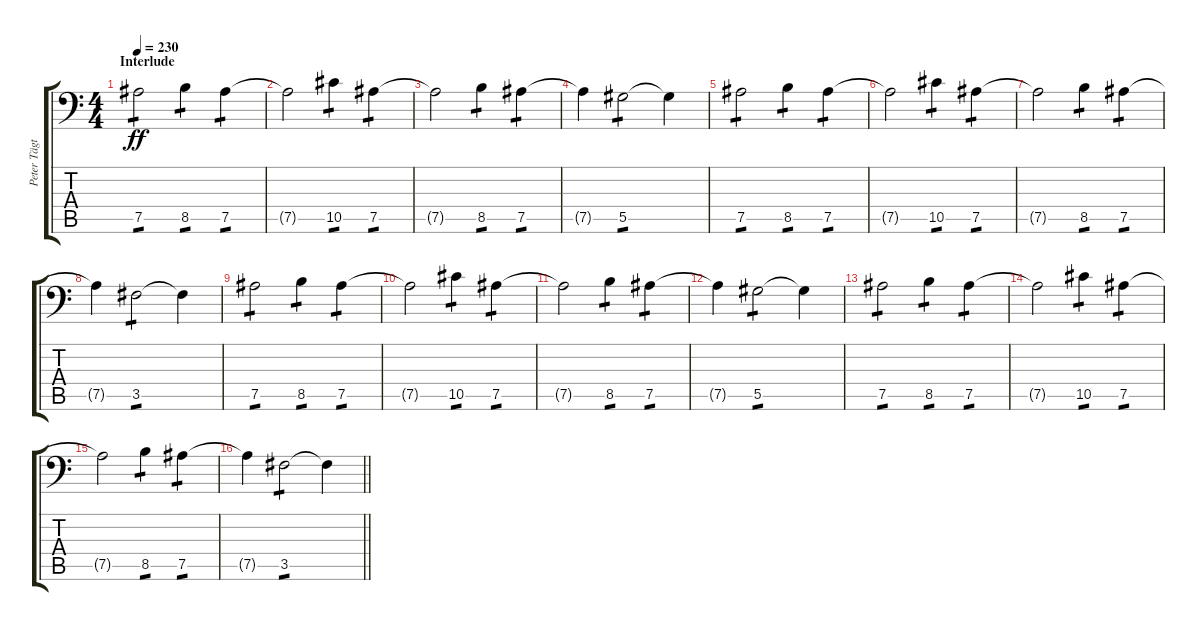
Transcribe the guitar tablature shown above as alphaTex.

\track ("Peter Tägtgren " "Peter Tägt") {instrument distortionguitar}
\staff {score tabs}
\tuning (Bb3 F3 Db3 Ab2 Eb2 Bb1) {hide}
\ts (4 4)
\section ("" "Interlude")
\tempo 230
\clef f4
\ks c
7.5.2{tp 1 dy ff} 8.5.4{tp 1} 7.5.4{tp 1} |
7.5{t}.2 10.5.4{tp 1} 7.5.4{tp 1} |
7.5{t}.2 8.5.4{tp 1} 7.5.4{tp 1} |
7.5{t}.4 5.5.2{tp 1} 5.5{t}.4 |
7.5.2{tp 1} 8.5.4{tp 1} 7.5.4{tp 1} |
7.5{t}.2 10.5.4{tp 1} 7.5.4{tp 1} |
7.5{t}.2 8.5.4{tp 1} 7.5.4{tp 1} |
7.5{t}.4 3.5.2{tp 1} 3.5{t}.4 |
7.5.2{tp 1} 8.5.4{tp 1} 7.5.4{tp 1} |
7.5{t}.2 10.5.4{tp 1} 7.5.4{tp 1} |
7.5{t}.2 8.5.4{tp 1} 7.5.4{tp 1} |
7.5{t}.4 5.5.2{tp 1} 5.5{t}.4 |
7.5.2{tp 1} 8.5.4{tp 1} 7.5.4{tp 1} |
7.5{t}.2 10.5.4{tp 1} 7.5.4{tp 1} |
7.5{t}.2 8.5.4{tp 1} 7.5.4{tp 1} |
\barLineRight lightlight
7.5{t}.4 3.5.2{tp 1} 3.5{t}.4
